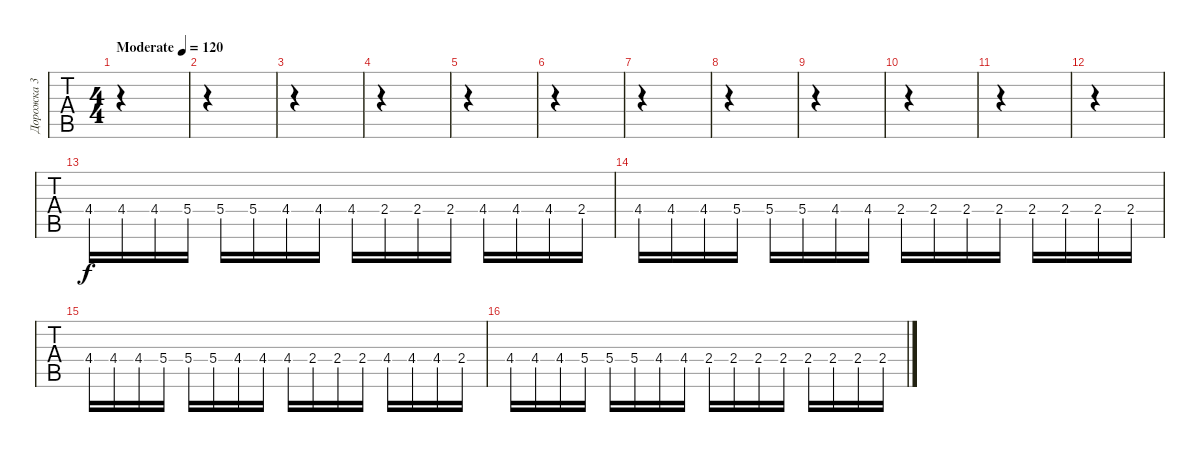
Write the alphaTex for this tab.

\track ("Дорожка 3" "Дорожка 3") {instrument overdrivenguitar}
\staff {tabs}
\tuning (D4 A3 F3 C3 G2 C2) {hide}
\ts (4 4)
\tempo (120 "Moderate")
\clef g2
\ks c
|
|
|
|
|
|
|
|
|
|
|
|
4.4.16 4.4.16 4.4.16 5.4.16 5.4.16 5.4.16 4.4.16 4.4.16 4.4.16 2.4.16 2.4.16 2.4.16 4.4.16 4.4.16 4.4.16 2.4.16 |
4.4.16 4.4.16 4.4.16 5.4.16 5.4.16 5.4.16 4.4.16 4.4.16 2.4.16 2.4.16 2.4.16 2.4.16 2.4.16 2.4.16 2.4.16 2.4.16 |
4.4.16 4.4.16 4.4.16 5.4.16 5.4.16 5.4.16 4.4.16 4.4.16 4.4.16 2.4.16 2.4.16 2.4.16 4.4.16 4.4.16 4.4.16 2.4.16 |
4.4.16 4.4.16 4.4.16 5.4.16 5.4.16 5.4.16 4.4.16 4.4.16 2.4.16 2.4.16 2.4.16 2.4.16 2.4.16 2.4.16 2.4.16 2.4.16
